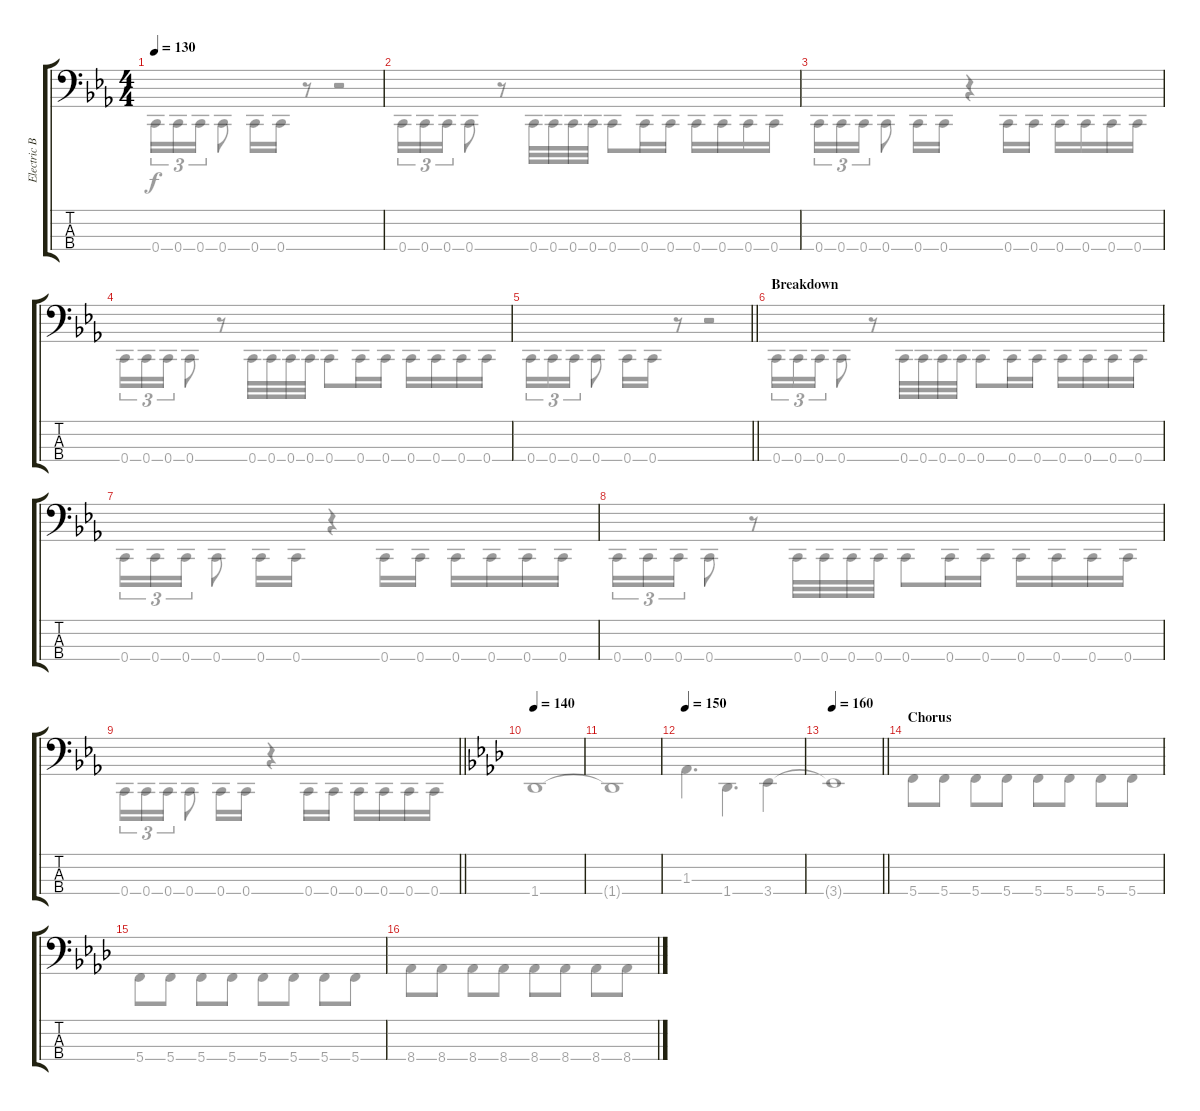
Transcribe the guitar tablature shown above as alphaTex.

\track ("Electric Bass" "Electric B") {instrument electricbasspick}
\staff {score tabs}
\tuning (F2 C2 G1 C1) {hide}
\voice
\ts (4 4)
\tempo 130
\clef f4
\ks cminor
|
|
|
|
\barLineRight lightlight
|
\section ("" "Breakdown")
|
|
|
\barLineRight lightlight
|
\section ("" "")
\tempo 140
\ks fminor
|
|
\tempo 150
|
\tempo 160
\barLineRight lightlight
|
\section ("" "Chorus")
|
|
\voice
\clef f4
\ks cminor
0.4.16{tu (3 2) dy f} 0.4.16{tu (3 2)} 0.4.16{tu (3 2)} 0.4.8 0.4.16 0.4.16 r.8 r.2 |
0.4.16{tu (3 2)} 0.4.16{tu (3 2)} 0.4.16{tu (3 2)} 0.4.8 r.8 0.4.32 0.4.32 0.4.32 0.4.32 0.4.8 0.4.16 0.4.16 0.4.16 0.4.16 0.4.16 0.4.16 |
0.4.16{tu (3 2)} 0.4.16{tu (3 2)} 0.4.16{tu (3 2)} 0.4.8 0.4.16 0.4.16 r.4 0.4.16 0.4.16 0.4.16 0.4.16 0.4.16 0.4.16 |
0.4.16{tu (3 2)} 0.4.16{tu (3 2)} 0.4.16{tu (3 2)} 0.4.8 r.8 0.4.32 0.4.32 0.4.32 0.4.32 0.4.8 0.4.16 0.4.16 0.4.16 0.4.16 0.4.16 0.4.16 |
\barLineRight lightlight
0.4.16{tu (3 2)} 0.4.16{tu (3 2)} 0.4.16{tu (3 2)} 0.4.8 0.4.16 0.4.16 r.8 r.2 |
0.4.16{tu (3 2)} 0.4.16{tu (3 2)} 0.4.16{tu (3 2)} 0.4.8 r.8 0.4.32 0.4.32 0.4.32 0.4.32 0.4.8 0.4.16 0.4.16 0.4.16 0.4.16 0.4.16 0.4.16 |
0.4.16{tu (3 2)} 0.4.16{tu (3 2)} 0.4.16{tu (3 2)} 0.4.8 0.4.16 0.4.16 r.4 0.4.16 0.4.16 0.4.16 0.4.16 0.4.16 0.4.16 |
0.4.16{tu (3 2)} 0.4.16{tu (3 2)} 0.4.16{tu (3 2)} 0.4.8 r.8 0.4.32 0.4.32 0.4.32 0.4.32 0.4.8 0.4.16 0.4.16 0.4.16 0.4.16 0.4.16 0.4.16 |
\barLineRight lightlight
0.4.16{tu (3 2)} 0.4.16{tu (3 2)} 0.4.16{tu (3 2)} 0.4.8 0.4.16 0.4.16 r.4 0.4.16 0.4.16 0.4.16 0.4.16 0.4.16 0.4.16 |
\ks fminor
1.4.1 |
1.4{t}.1 |
1.3.4{d} 1.4.4{d} 3.4.4 |
\barLineRight lightlight
3.4{t}.1 |
5.4.8 5.4.8 5.4.8 5.4.8 5.4.8 5.4.8 5.4.8 5.4.8 |
5.4.8 5.4.8 5.4.8 5.4.8 5.4.8 5.4.8 5.4.8 5.4.8 |
8.4.8 8.4.8 8.4.8 8.4.8 8.4.8 8.4.8 8.4.8 8.4.8
